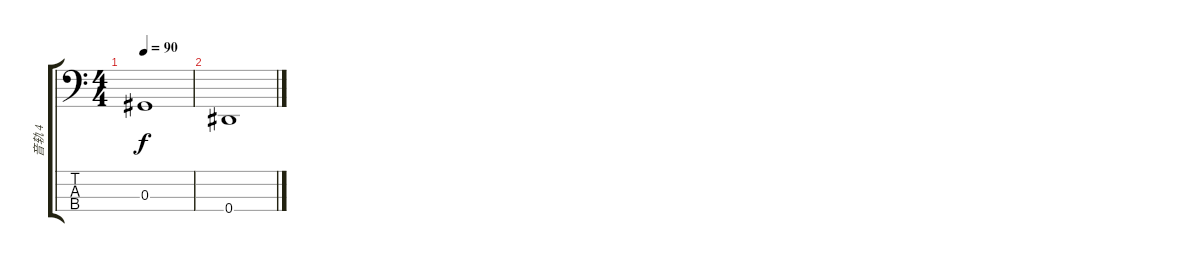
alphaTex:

\track ("音轨 4" "音轨 4") {instrument electricbassfinger}
\staff {score tabs}
\tuning (Gb2 Db2 Ab1 Eb1) {hide}
\ts (4 4)
\tempo 90
\clef f4
\ks c
0.3.1{dy f} |
0.4.1
